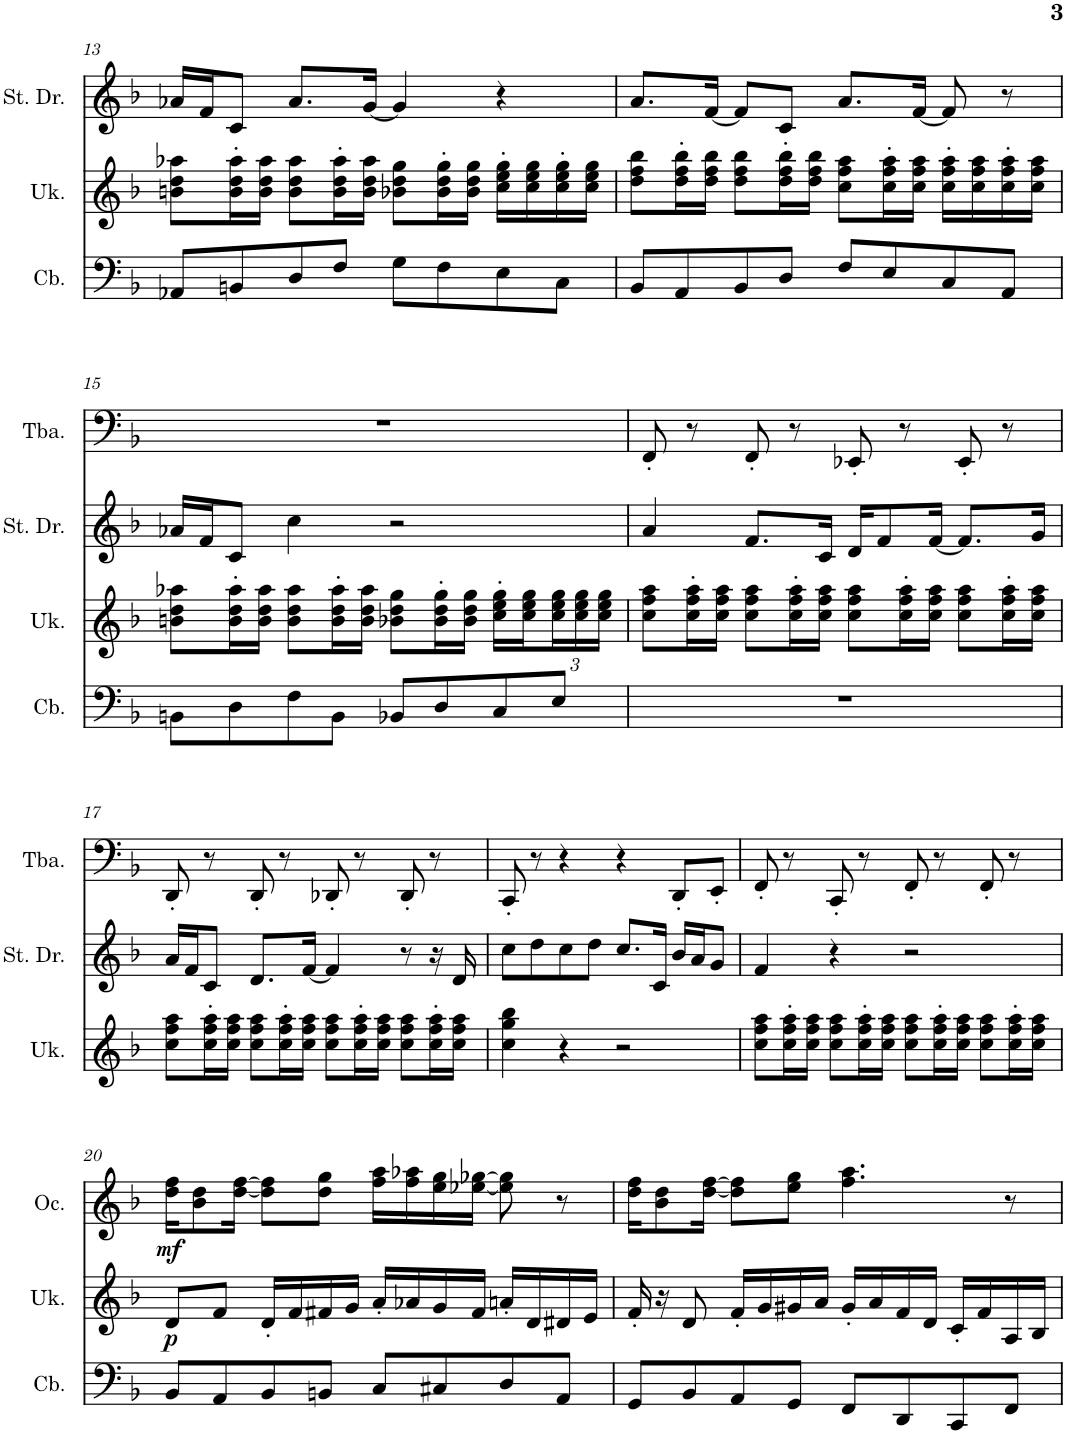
**kern	**kern	**dynam	**kern	**kern	**kern	**dynam	**kern	**kern
*part7	*part6	*part6	*part5	*part4	*part3	*part3	*part2	*part1
*staff7	*staff6	*staff6	*staff5	*staff4	*staff3	*staff3	*staff2	*staff1
*I"Contrabass	*I"Ukulele	*	*I"Steel Drums	*I"Tuba	*I"Ocarina	*	*I"Tenor Saxophone	*I"Oboe
*I'Cb.	*I'Uk.	*	*I'St. Dr.	*I'Tba.	*I'Oc.	*	*I'T. Sax.	*I'Ob.
!!LO:PB:g=z
*clefF4	*clefG2	*	*clefG2	*clefF4	*clefG2	*	*clefF4	*clefG2
*Trd7c12	*	*	*	*	*	*	*Trd7c12	*
*k[b-]	*k[b-]	*	*k[b-]	*k[b-]	*k[b-]	*	*k[b-]	*k[b-]
*M4/4	*M4/4	*	*M4/4	*M4/4	*M4/4	*	*M4/4	*M4/4
*met(c)	*met(c)	*	*met(c)	*met(c)	*met(c)	*	*met(c)	*met(c)
=13	=13	=13	=13	=13	=13	=13	=13	=13
8AA-X/L	8bn\ 8dd\ 8aa-X\L	.	16a-X/LL	1r	1r	.	1r	1r
.	.	.	16f/J	.	.	.	.	.
8BBn/	16b\' 16dd\' 16aa-\'L	.	8c/J	.	.	.	.	.
.	16b\ 16dd\ 16aa-\JJ	.	.	.	.	.	.	.
8D/	8b\ 8dd\ 8aa-\L	.	8.a-/L	.	.	.	.	.
8F/J	16b\' 16dd\' 16aa-\'L	.	.	.	.	.	.	.
.	16b\ 16dd\ 16aa-\JJ	.	[16g/Jk	.	.	.	.	.
8G\L	8b-X\ 8dd\ 8gg\L	.	4g/]	.	.	.	.	.
8F\	16b-\' 16dd\' 16gg\'L	.	.	.	.	.	.	.
.	16b-\ 16dd\ 16gg\JJ	.	.	.	.	.	.	.
8E\	16cc\' 16ee\' 16gg\'LL	.	4r	.	.	.	.	.
.	16cc\ 16ee\ 16gg\	.	.	.	.	.	.	.
8C\J	16cc\' 16ee\' 16gg\'	.	.	.	.	.	.	.
.	16cc\ 16ee\ 16gg\JJ	.	.	.	.	.	.	.
=14	=14	=14	=14	=14	=14	=14	=14	=14
8BB-/L	8dd\ 8ff\ 8bb-\L	.	8.a/L	1r	1r	.	1r	1r
8AA/	16dd\' 16ff\' 16bb-\'L	.	.	.	.	.	.	.
.	16dd\ 16ff\ 16bb-\JJ	.	[16f/Jk	.	.	.	.	.
8BB-/	8dd\ 8ff\ 8bb-\L	.	8f/L]	.	.	.	.	.
8D/J	16dd\' 16ff\' 16bb-\'L	.	8c/J	.	.	.	.	.
.	16dd\ 16ff\ 16bb-\JJ	.	.	.	.	.	.	.
8F/L	8cc\ 8ff\ 8aa\L	.	8.a/L	.	.	.	.	.
8E/	16cc\' 16ff\' 16aa\'L	.	.	.	.	.	.	.
.	16cc\ 16ff\ 16aa\JJ	.	[16f/Jk	.	.	.	.	.
8C/	16cc\' 16ff\' 16aa\'LL	.	8f/]	.	.	.	.	.
.	16cc\ 16ff\ 16aa\	.	.	.	.	.	.	.
8AA/J	16cc\' 16ff\' 16aa\'	.	8r	.	.	.	.	.
.	16cc\ 16ff\ 16aa\JJ	.	.	.	.	.	.	.
!!LO:LB:g=z
=15	=15	=15	=15	=15	=15	=15	=15	=15
8BBn\L	8bn\ 8dd\ 8aa-X\L	.	16a-X/LL	1r	1r	.	1r	1r
.	.	.	16f/J	.	.	.	.	.
8D\	16b\' 16dd\' 16aa-\'L	.	8c/J	.	.	.	.	.
.	16b\ 16dd\ 16aa-\JJ	.	.	.	.	.	.	.
8F\	8b\ 8dd\ 8aa-\L	.	4cc\	.	.	.	.	.
8BB\J	16b\' 16dd\' 16aa-\'L	.	.	.	.	.	.	.
.	16b\ 16dd\ 16aa-\JJ	.	.	.	.	.	.	.
8BB-X/L	8b-X\ 8dd\ 8gg\L	.	2r	.	.	.	.	.
8D/	16b-\' 16dd\' 16gg\'L	.	.	.	.	.	.	.
.	16b-\ 16dd\ 16gg\JJ	.	.	.	.	.	.	.
8C/	16cc\' 16ee\' 16gg\'LL	.	.	.	.	.	.	.
.	16cc\ 16ee\ 16gg\	.	.	.	.	.	.	.
*	*Xbrackettup	*	*	*	*	*	*	*
8E/J	24cc\ 24ee\ 24gg\	.	.	.	.	.	.	.
.	24cc\ 24ee\ 24gg\	.	.	.	.	.	.	.
.	24cc\ 24ee\ 24gg\JJ	.	.	.	.	.	.	.
=16	=16	=16	=16	=16	=16	=16	=16	=16
1r	8cc\ 8ff\ 8aa\L	.	4a/	8FF'/	1r	.	1r	1r
.	16cc\' 16ff\' 16aa\'L	.	.	8r	.	.	.	.
.	16cc\ 16ff\ 16aa\JJ	.	.	.	.	.	.	.
.	8cc\ 8ff\ 8aa\L	.	8.f/L	8FF'/	.	.	.	.
.	16cc\' 16ff\' 16aa\'L	.	.	8r	.	.	.	.
.	16cc\ 16ff\ 16aa\JJ	.	16c/Jk	.	.	.	.	.
.	8cc\ 8ff\ 8aa\L	.	16d/KL	8EE-X'/	.	.	.	.
.	.	.	8f/	.	.	.	.	.
.	16cc\' 16ff\' 16aa\'L	.	.	8r	.	.	.	.
.	16cc\ 16ff\ 16aa\JJ	.	[16f/Jk	.	.	.	.	.
.	8cc\ 8ff\ 8aa\L	.	8.f/L]	8EE-'/	.	.	.	.
.	16cc\' 16ff\' 16aa\'L	.	.	8r	.	.	.	.
.	16cc\ 16ff\ 16aa\JJ	.	16g/Jk	.	.	.	.	.
!!LO:LB:g=z
=17	=17	=17	=17	=17	=17	=17	=17	=17
1r	8cc\ 8ff\ 8aa\L	.	16a/LL	8DD'/	1r	.	1r	1r
.	.	.	16f/J	.	.	.	.	.
.	16cc\' 16ff\' 16aa\'L	.	8c/J	8r	.	.	.	.
.	16cc\ 16ff\ 16aa\JJ	.	.	.	.	.	.	.
.	8cc\ 8ff\ 8aa\L	.	8.d/L	8DD'/	.	.	.	.
.	16cc\' 16ff\' 16aa\'L	.	.	8r	.	.	.	.
.	16cc\ 16ff\ 16aa\JJ	.	[16f/Jk	.	.	.	.	.
.	8cc\ 8ff\ 8aa\L	.	4f/]	8DD-X'/	.	.	.	.
.	16cc\' 16ff\' 16aa\'L	.	.	8r	.	.	.	.
.	16cc\ 16ff\ 16aa\JJ	.	.	.	.	.	.	.
.	8cc\ 8ff\ 8aa\L	.	8r	8DD-'/	.	.	.	.
.	16cc\' 16ff\' 16aa\'L	.	16r	8r	.	.	.	.
.	16cc\ 16ff\ 16aa\JJ	.	16d/	.	.	.	.	.
=18	=18	=18	=18	=18	=18	=18	=18	=18
1r	4cc\ 4gg\ 4bb-\	.	8cc\L	8CC'/	1r	.	1r	1r
.	.	.	8dd\	8r	.	.	.	.
.	4r	.	8cc\	4r	.	.	.	.
.	.	.	8dd\J	.	.	.	.	.
.	2r	.	8.cc/L	4r	.	.	.	.
.	.	.	16c/Jk	.	.	.	.	.
.	.	.	16b-/LL	8DD'/L	.	.	.	.
.	.	.	16a/J	.	.	.	.	.
.	.	.	8g/J	8EE'/J	.	.	.	.
=19	=19	=19	=19	=19	=19	=19	=19	=19
1r	8cc\ 8ff\ 8aa\L	.	4f/	8FF'/	1r	.	1r	1r
.	16cc\' 16ff\' 16aa\'L	.	.	8r	.	.	.	.
.	16cc\ 16ff\ 16aa\JJ	.	.	.	.	.	.	.
.	8cc\ 8ff\ 8aa\L	.	4r	8CC'/	.	.	.	.
.	16cc\' 16ff\' 16aa\'L	.	.	8r	.	.	.	.
.	16cc\ 16ff\ 16aa\JJ	.	.	.	.	.	.	.
.	8cc\ 8ff\ 8aa\L	.	2r	8FF'/	.	.	.	.
.	16cc\' 16ff\' 16aa\'L	.	.	8r	.	.	.	.
.	16cc\ 16ff\ 16aa\JJ	.	.	.	.	.	.	.
.	8cc\ 8ff\ 8aa\L	.	.	8FF'/	.	.	.	.
.	16cc\' 16ff\' 16aa\'L	.	.	8r	.	.	.	.
.	16cc\ 16ff\ 16aa\JJ	.	.	.	.	.	.	.
!!LO:LB:g=z
=20	=20	=20	=20	=20	=20	=20	=20	=20
!	!	!LO:DY:b	!	!	!	!LO:DY:b	!	!
8BB-/L	8d/L	p	1r	1r	16dd\ 16ff\KL	mf	1r	1r
.	.	.	.	.	8b-\ 8dd\	.	.	.
8AA/	8f/J	.	.	.	.	.	.	.
.	.	.	.	.	[16dd\ [16ff\Jk	.	.	.
8BB-/	16d'/LL	.	.	.	8dd\] 8ff\]L	.	.	.
.	16f/	.	.	.	.	.	.	.
8BBn/J	16f#X/	.	.	.	8dd\ 8gg\J	.	.	.
.	16g/JJ	.	.	.	.	.	.	.
8C/L	16a'/LL	.	.	.	16ff\ 16aa\LL	.	.	.
.	16a-X/	.	.	.	16ff\ 16aa-X\	.	.	.
8C#X/	16g/	.	.	.	16ee\ 16gg\	.	.	.
.	16f#/JJ	.	.	.	[16ee-X\ [16gg-X\JJ	.	.	.
8D/	16an'/LL	.	.	.	8ee-\] 8gg-\]	.	.	.
.	16d/	.	.	.	.	.	.	.
8AA/J	16d#X/	.	.	.	8r	.	.	.
.	16e/JJ	.	.	.	.	.	.	.
=21	=21	=21	=21	=21	=21	=21	=21	=21
8GG/L	16f'/	.	1r	1r	16dd\ 16ff\KL	.	1r	1r
.	16r	.	.	.	8b-\ 8dd\	.	.	.
8BB-/	8d/	.	.	.	.	.	.	.
.	.	.	.	.	[16dd\ [16ff\Jk	.	.	.
8AA/	16f'/LL	.	.	.	8dd\] 8ff\]L	.	.	.
.	16g/	.	.	.	.	.	.	.
8GG/J	16g#X/	.	.	.	8ee\ 8gg\J	.	.	.
.	16a/JJ	.	.	.	.	.	.	.
8FF/L	16g#'/LL	.	.	.	4.ff\ 4.aa\	.	.	.
.	16a/	.	.	.	.	.	.	.
8DD/	16f/	.	.	.	.	.	.	.
.	16d/JJ	.	.	.	.	.	.	.
8CC/	16c'/LL	.	.	.	.	.	.	.
.	16f/	.	.	.	.	.	.	.
8FF/J	16A/	.	.	.	8r	.	.	.
.	16B-/JJ	.	.	.	.	.	.	.
=	=	=	=	=	=	=	=	=
*-	*-	*-	*-	*-	*-	*-	*-	*-
